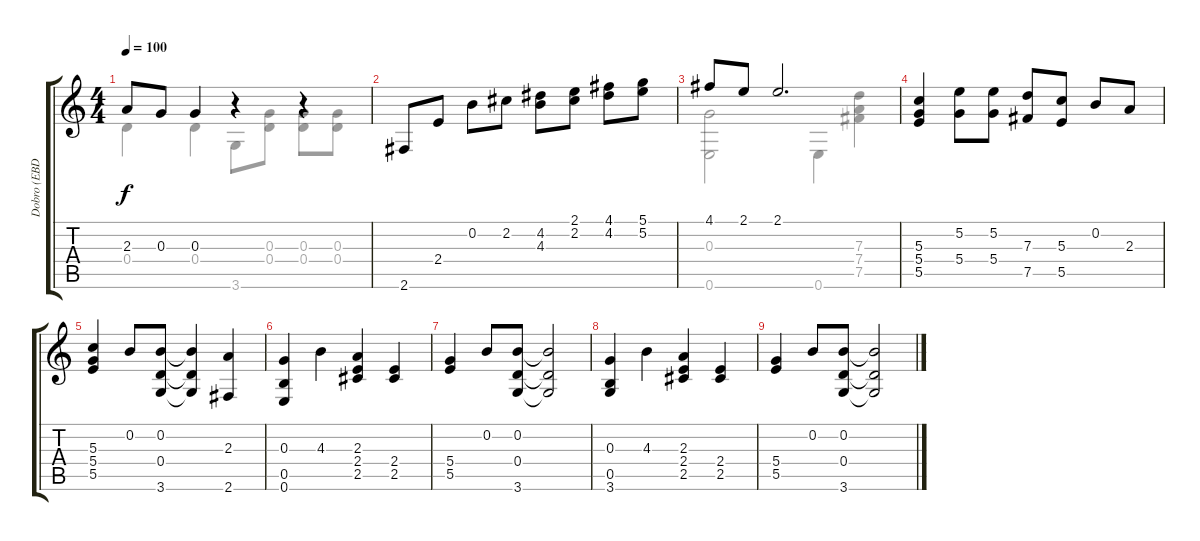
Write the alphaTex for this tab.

\track ("Dobro (EBDGBD Tuning)" "Dobro (EBD") {instrument acousticguitarsteel}
\staff {score tabs}
\tuning (D4 B3 G3 D3 B2 E2) {hide}
\voice
\ts (4 4)
\tempo 100
\clef g2
\ks c
2.3.8{dy f} 0.3.8 0.3.4 r.4 r.4 |
2.6.8 2.4.8 0.2.8 2.2.8 (4.2 4.3).8 (2.1 2.2).8 (4.1 4.2).8 (5.1 5.2).8 |
4.1.8 2.1.8 2.1.2{d} |
(5.3 5.4 5.5).4 (5.2 5.4).8 (5.2 5.4).8 (7.3 7.5).8 (5.3 5.5).8 0.2.8 2.3.8 |
(5.3 5.4 5.5).4 0.2.8 (0.2 0.4 3.6).8 (0.2{t} 0.4{t} 3.6{t}).4 (2.3 2.6).4 |
(0.3 0.5 0.6).4 4.3.4 (2.3 2.4 2.5).4 (2.4 2.5).4 |
(5.4 5.5).4 0.2.8 (0.2 0.4 3.6).8 (0.2{t} 0.4{t} 3.6{t}).2 |
(0.3 0.5 3.6).4 4.3.4 (2.3 2.4 2.5).4 (2.4 2.5).4 |
(5.4 5.5).4 0.2.8 (0.2 0.4 3.6).8 (0.2{t} 0.4{t} 3.6{t}).2
\voice
\clef g2
\ottava regular
\simile none
\ks c
0.4.4{dy f} 0.4.4 3.6.8 (0.3 0.4).8 (0.3 0.4).8 (0.3 0.4).8 |
|
(0.3 0.6).2 0.6.4 (7.3 7.4 7.5).4 |
|
|
|
|
|
